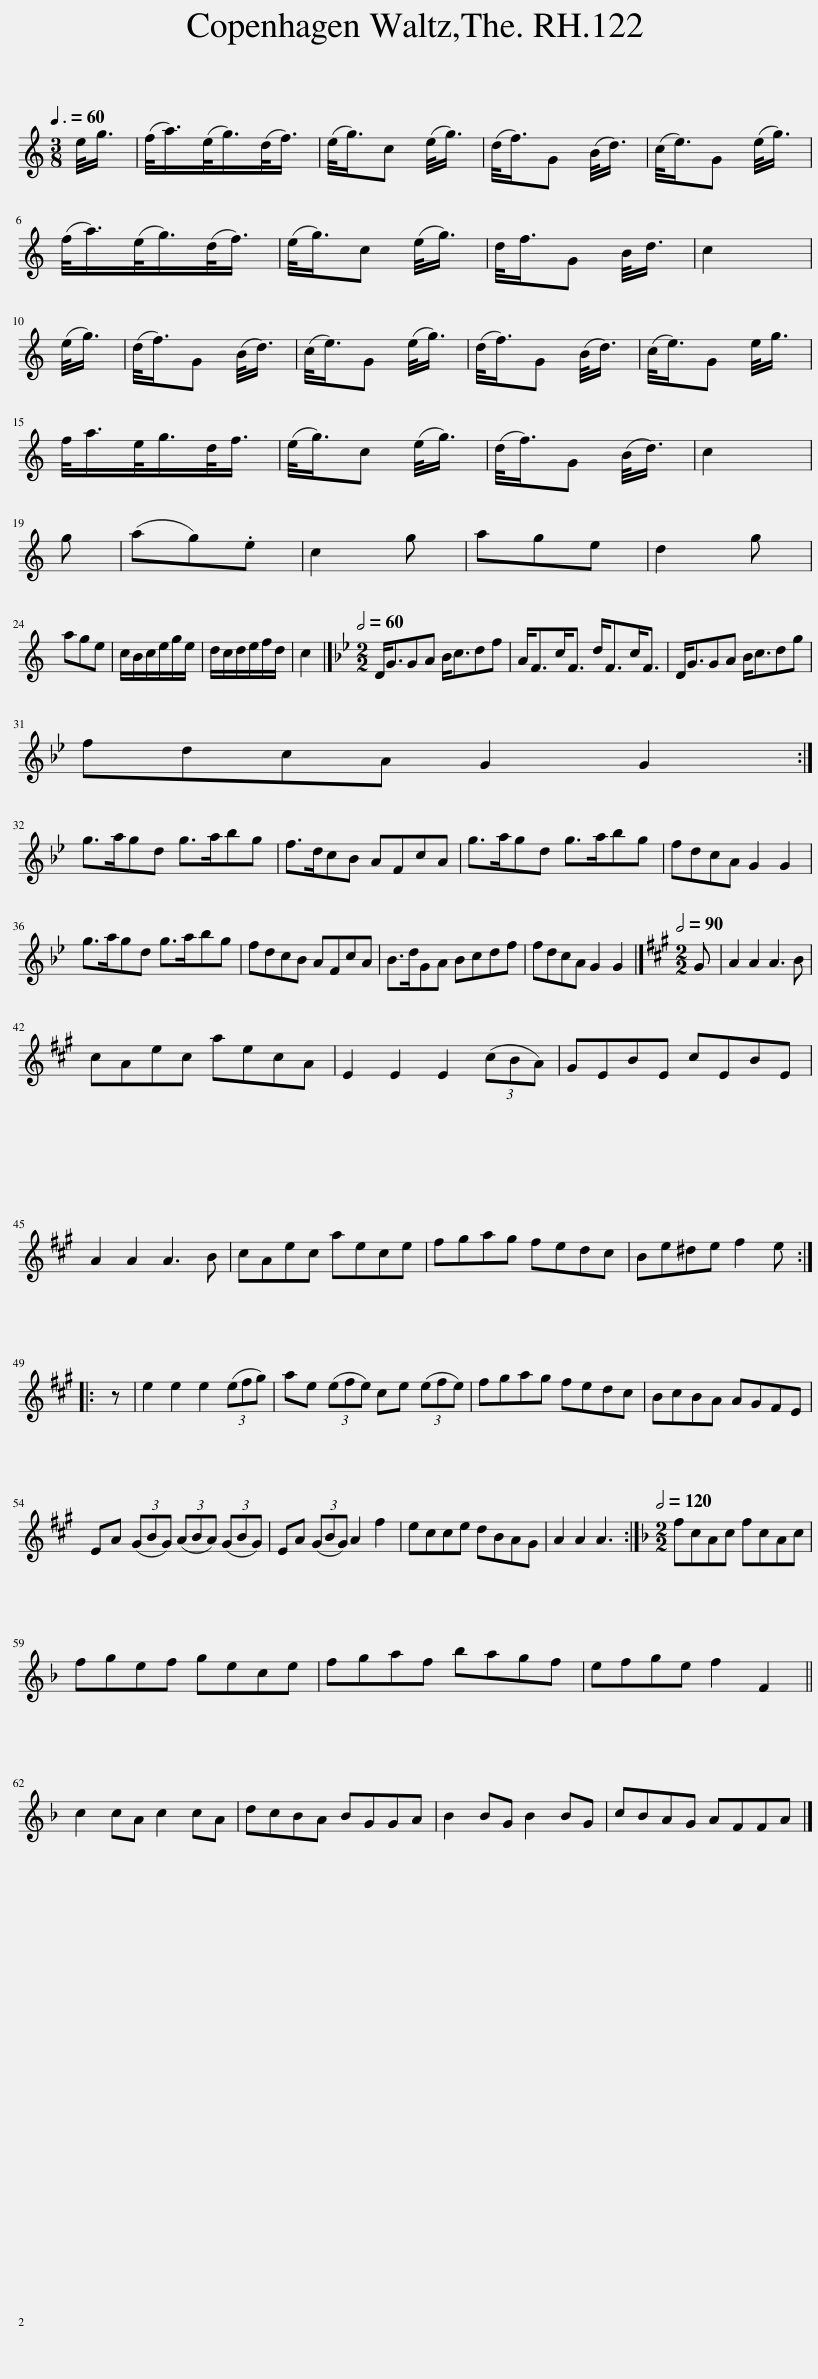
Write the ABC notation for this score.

X:1
L:1/8
Q:3/8=60
M:3/8
I:linebreak $
K:C
V:1 treble
V:1
 e/<g/ | (f/<a/)(e/<g/)(d/<f/) | (e/<g/)c (e/<g/) | (d/<f/)G (B/<d/) | (c/<e/)G (e/<g/) |$ %5
 (f/<a/)(e/<g/)(d/<f/) | (e/<g/)c (e/<g/) | d/<f/G B/<d/ | c2 |$ (e/<g/) | %10
 (d/<f/)G (B/<d/) | (c/<e/)G (e/<g/) | (d/<f/)G (B/<d/) | (c/<e/)G e/<g/ |$ f/<a/e/<g/d/<f/ | %15
 (e/<g/)c (e/<g/) | (d/<f/)G (B/<d/) | c2 |$ g | (ag).e | %20
 c2 g | age | d2 g |$ age | c/B/c/e/g/e/ | %25
 d/c/d/e/f/d/ | c2 |][K:Bb][M:2/2][Q:1/2=60] D<GGA B<cdf | A<Fc<F d<Fc<F | D<GGA B<cdg |$ %30
 fdcA G2 G2 :|$ g>agd g>abg | f>dcB AFcA | g>agd g>abg | fdcA G2 G2 |$ %35
 g>agd g>abg | fdcB AFcA | B>dGA Bcdf | fdcA G2 G2 |][K:A][M:2/2][Q:1/2=90] G | %40
 A2 A2 A3 B |$ cAec aecA | E2 E2 E2 (3(cBA) | GEBE cEBE |$ A2 A2 A3 B | %45
 cAec aece | fgag fedc | Be^de f2 e ::$ z | e2 e2 e2 (3(efg) | %50
 ae (3(efe) ce (3(efe) | fgag fedc | BcBA AGFE |$ EA (3(GBG) (3(ABA) (3(GBG) | EA (3(GBG) A2 f2 | %55
 ecce dBAG | A2 A2 A3 :|[K:F][M:2/2][Q:1/2=120] fcAc fcAc |$ fgef gece | fgaf bagf | %60
 efge f2 F2 ||$ c2 cA c2 cA | dcBA BGGA | B2 BG B2 BG | cBAG AFFA |] %65
